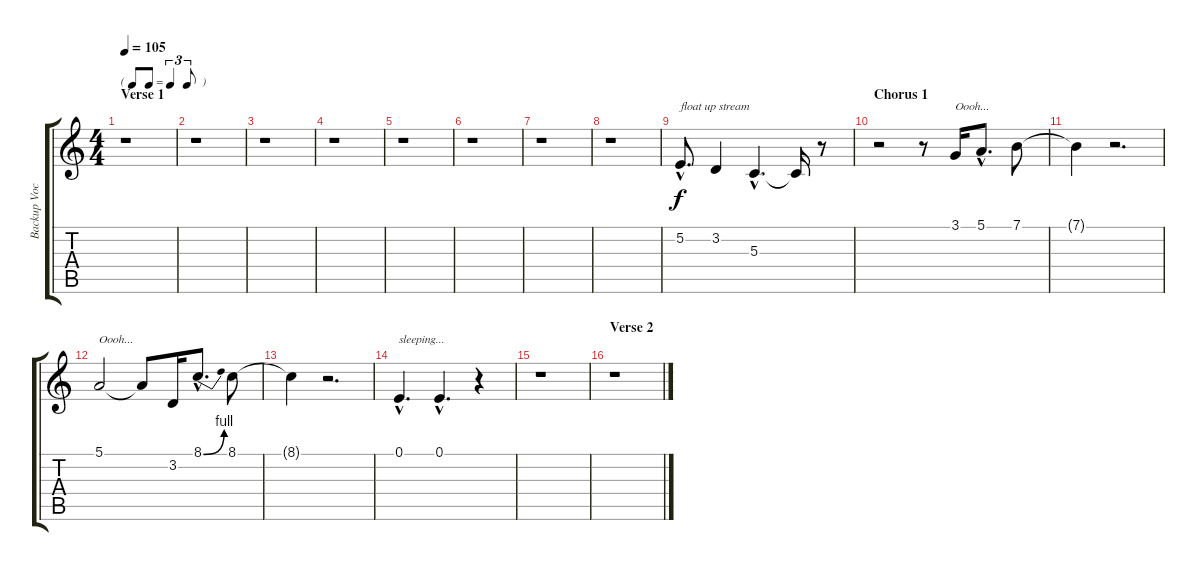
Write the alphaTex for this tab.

\track ("Backup Vocals" "Backup Voc") {instrument clarinet}
\staff {score tabs}
\tuning (E4 B3 G3 D3 A2 E2) {hide}
\ts (4 4)
\tf triplet8th
\section ("" "Verse 1")
\tempo 105
\clef g2
\ks c
r.1{dy f instrument clarinet} |
r.1 |
r.1 |
r.1 |
r.1 |
r.1 |
r.1 |
r.1 |
5.2{hac}.8{d txt "float up stream"} 3.2.4 5.3{hac}.4{d} 5.3{t}.16 r.8 |
\section ("" "Chorus 1")
r.2{instrument voiceoohs} r.8 3.1.16{txt "Oooh..."} 5.1{hac}.8{d} 7.1.8 |
7.1{t}.4 r.2{d} |
5.1.2{txt "Oooh..."} 5.1{t}.8 3.2.16 8.1{be (bend 0 0 60 4) hac}.8{d} 8.1.8 |
8.1{t}.4 r.2{d} |
0.1{hac}.4{d txt "sleeping..." instrument clarinet} 0.1{hac}.4{d} r.4 |
r.1 |
\section ("" "Verse 2")
r.1
